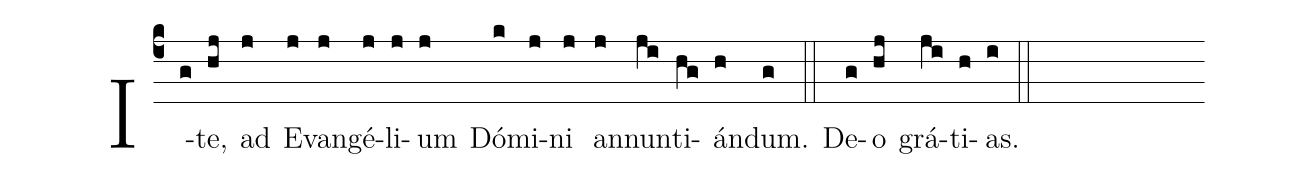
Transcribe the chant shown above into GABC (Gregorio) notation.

%%
(c4)I(g)te,(hj) ad(j) E(j)van(j)gé(j)li(j)um(j) Dó(k)mi(j)ni(j) an(j)nun(ji)ti(hg)án(h)dum.(g) (::)
De(g)o(hj) grá(ji)ti(h)as.(i) (::)
